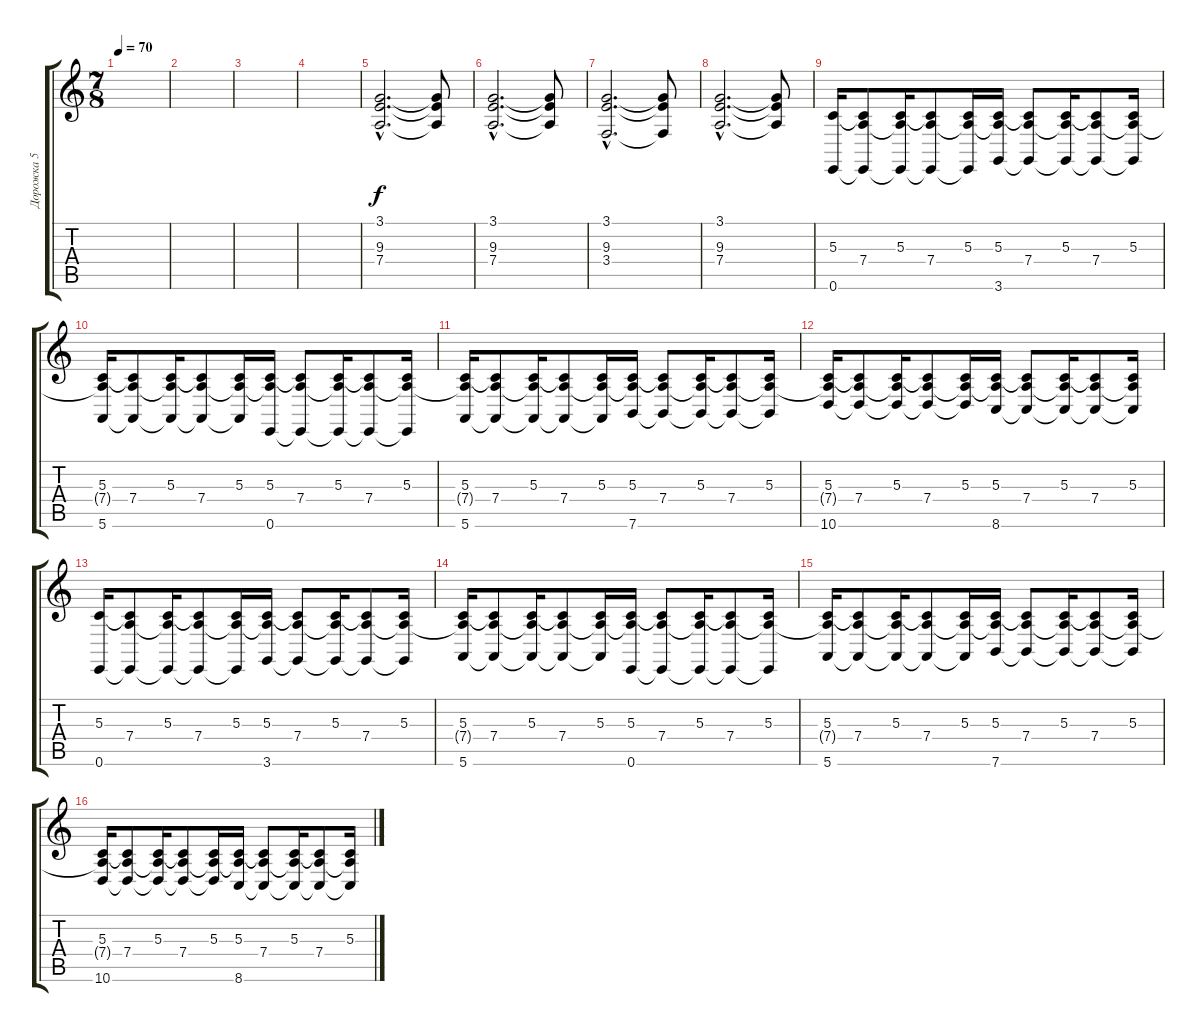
\track ("Дорожка 5" "Дорожка 5") {instrument brightacousticpiano}
\staff {score tabs}
\tuning (E4 B3 G3 D3 A2 E2) {hide}
\ts (7 8)
\tempo 70
\clef g2
\ks c
|
|
|
|
(3.1{hac} 9.3{hac} 7.4{hac}).2{d} (3.1{t} 9.3{t} 7.4{t}).8 |
(3.1{hac} 9.3{hac} 7.4{hac}).2{d} (3.1{t} 9.3{t} 7.4{t}).8 |
(3.1{hac} 9.3{hac} 3.4{hac}).2{d} (3.1{t} 9.3{t} 3.4{t}).8 |
(3.1{hac} 9.3{hac} 7.4{hac}).2{d} (3.1{t} 9.3{t} 7.4{t}).8 |
(5.3 0.6).16 (5.3{t} 7.4 0.6{t}).8 (5.3 7.4{t} 0.6{t}).16 (5.3{t} 7.4 0.6{t}).8 (5.3 7.4{t} 0.6{t}).16 (5.3 7.4{t} 3.6).16 (5.3{t} 7.4 3.6{t}).8 (5.3 7.4{t} 3.6{t}).16 (5.3{t} 7.4 3.6{t}).8 (5.3 7.4{t} 3.6{t}).16 |
(5.3 7.4{t} 5.6).16 (5.3{t} 7.4 5.6{t}).8 (5.3 7.4{t} 5.6{t}).16 (5.3{t} 7.4 5.6{t}).8 (5.3 7.4{t} 5.6{t}).16 (5.3 7.4{t} 0.6).16 (5.3{t} 7.4 0.6{t}).8 (5.3 7.4{t} 0.6{t}).16 (5.3{t} 7.4 0.6{t}).8 (5.3 7.4{t} 0.6{t}).16 |
(5.3 7.4{t} 5.6).16 (5.3{t} 7.4 5.6{t}).8 (5.3 7.4{t} 5.6{t}).16 (5.3{t} 7.4 5.6{t}).8 (5.3 7.4{t} 5.6{t}).16 (5.3 7.4{t} 7.6).16 (5.3{t} 7.4 7.6{t}).8 (5.3 7.4{t} 7.6{t}).16 (5.3{t} 7.4 7.6{t}).8 (5.3 7.4{t} 7.6{t}).16 |
(5.3 7.4{t} 10.6).16 (5.3{t} 7.4 10.6{t}).8 (5.3 7.4{t} 10.6{t}).16 (5.3{t} 7.4 10.6{t}).8 (5.3 7.4{t} 10.6{t}).16 (5.3 7.4{t} 8.6).16 (5.3{t} 7.4 8.6{t}).8 (5.3 7.4{t} 8.6{t}).16 (5.3{t} 7.4 8.6{t}).8 (5.3 7.4{t} 8.6{t}).16 |
(5.3 0.6).16 (5.3{t} 7.4 0.6{t}).8 (5.3 7.4{t} 0.6{t}).16 (5.3{t} 7.4 0.6{t}).8 (5.3 7.4{t} 0.6{t}).16 (5.3 7.4{t} 3.6).16 (5.3{t} 7.4 3.6{t}).8 (5.3 7.4{t} 3.6{t}).16 (5.3{t} 7.4 3.6{t}).8 (5.3 7.4{t} 3.6{t}).16 |
(5.3 7.4{t} 5.6).16 (5.3{t} 7.4 5.6{t}).8 (5.3 7.4{t} 5.6{t}).16 (5.3{t} 7.4 5.6{t}).8 (5.3 7.4{t} 5.6{t}).16 (5.3 7.4{t} 0.6).16 (5.3{t} 7.4 0.6{t}).8 (5.3 7.4{t} 0.6{t}).16 (5.3{t} 7.4 0.6{t}).8 (5.3 7.4{t} 0.6{t}).16 |
(5.3 7.4{t} 5.6).16 (5.3{t} 7.4 5.6{t}).8 (5.3 7.4{t} 5.6{t}).16 (5.3{t} 7.4 5.6{t}).8 (5.3 7.4{t} 5.6{t}).16 (5.3 7.4{t} 7.6).16 (5.3{t} 7.4 7.6{t}).8 (5.3 7.4{t} 7.6{t}).16 (5.3{t} 7.4 7.6{t}).8 (5.3 7.4{t} 7.6{t}).16 |
(5.3 7.4{t} 10.6).16 (5.3{t} 7.4 10.6{t}).8 (5.3 7.4{t} 10.6{t}).16 (5.3{t} 7.4 10.6{t}).8 (5.3 7.4{t} 10.6{t}).16 (5.3 7.4{t} 8.6).16 (5.3{t} 7.4 8.6{t}).8 (5.3 7.4{t} 8.6{t}).16 (5.3{t} 7.4 8.6{t}).8 (5.3 7.4{t} 8.6{t}).16
